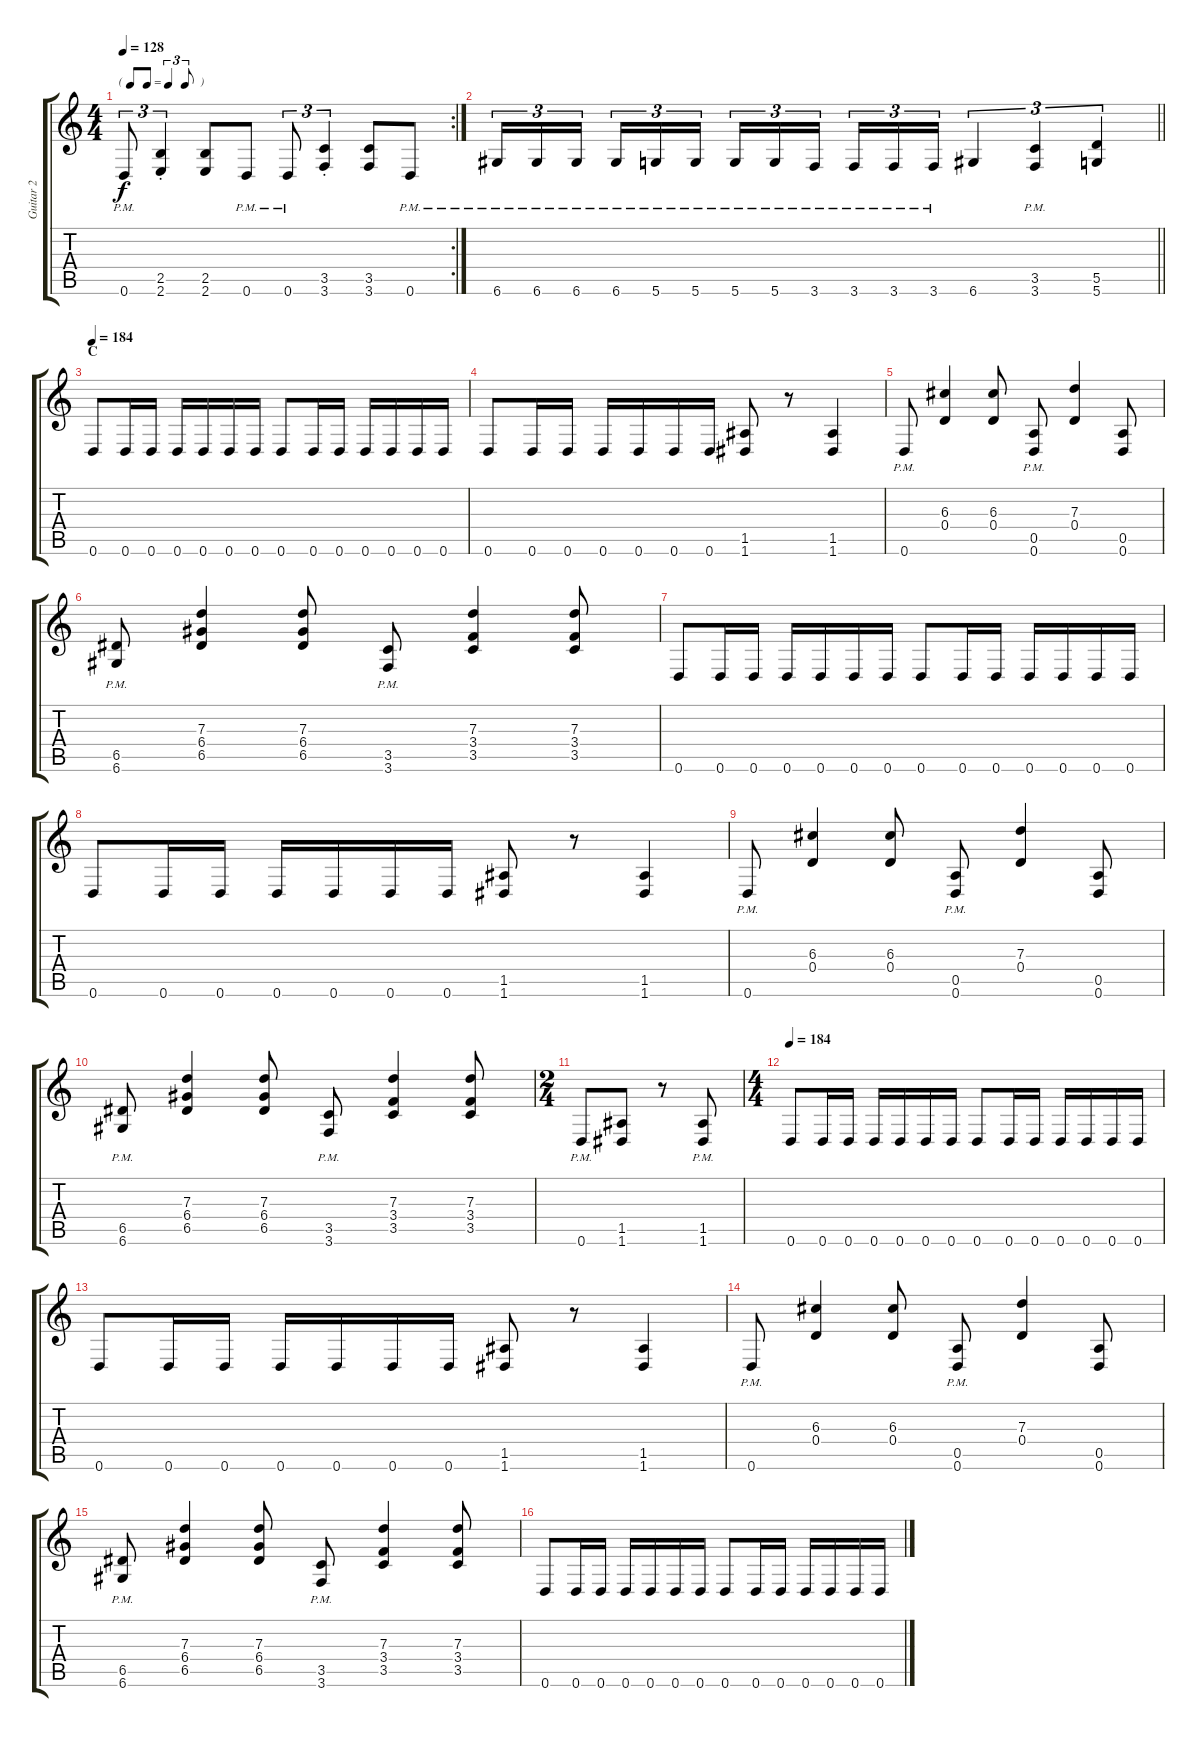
\track ("Guitar 2" "Guitar 2") {instrument distortionguitar}
\staff {score tabs}
\tuning (E4 B3 G3 D3 A2 D2) {hide}
\rc 2
\ts (4 4)
\tf triplet8th
\tempo 128
\clef g2
\ks c
0.6{pm}.8{tu (3 2) dy f} (2.5{st} 2.6{st}).4{tu (3 2)} (2.5 2.6).8 0.6{pm}.8 0.6{pm}.8{tu (3 2)} (3.5{st} 3.6{st}).4{tu (3 2)} (3.5 3.6).8 0.6{pm}.8 |
\barLineRight lightlight
6.6{pm}.16{tu (3 2)} 6.6{pm}.16{tu (3 2)} 6.6{pm}.16{tu (3 2) beam splitsecondary} 6.6{pm}.16{tu (3 2)} 5.6{pm}.16{tu (3 2)} 5.6{pm}.16{tu (3 2)} 5.6{pm}.16{tu (3 2)} 5.6{pm}.16{tu (3 2)} 3.6{pm}.16{tu (3 2) beam splitsecondary} 3.6{pm}.16{tu (3 2)} 3.6{pm}.16{tu (3 2)} 3.6{pm}.16{tu (3 2)} 6.6.4{tu (3 2)} (3.5{pm} 3.6{pm}).4{tu (3 2)} (5.5 5.6).4{tu (3 2)} |
\section ("" "C")
\tempo 184
0.6.8 0.6.16 0.6.16 0.6.16 0.6.16 0.6.16 0.6.16 0.6.8 0.6.16 0.6.16 0.6.16 0.6.16 0.6.16 0.6.16 |
0.6.8 0.6.16 0.6.16 0.6.16 0.6.16 0.6.16 0.6.16 (1.5 1.6).8 r.8 (1.5 1.6).4 |
0.6{pm}.8 (6.3 0.4).4 (6.3 0.4).8 (0.5{pm} 0.6{pm}).8 (7.3 0.4).4 (0.5 0.6).8 |
(6.5{pm} 6.6{pm}).8 (7.3 6.4 6.5).4 (7.3 6.4 6.5).8 (3.5{pm} 3.6{pm}).8 (7.3 3.4 3.5).4 (7.3 3.4 3.5).8 |
0.6.8 0.6.16 0.6.16 0.6.16 0.6.16 0.6.16 0.6.16 0.6.8 0.6.16 0.6.16 0.6.16 0.6.16 0.6.16 0.6.16 |
0.6.8 0.6.16 0.6.16 0.6.16 0.6.16 0.6.16 0.6.16 (1.5 1.6).8 r.8 (1.5 1.6).4 |
0.6{pm}.8 (6.3 0.4).4 (6.3 0.4).8 (0.5{pm} 0.6{pm}).8 (7.3 0.4).4 (0.5 0.6).8 |
(6.5{pm} 6.6{pm}).8 (7.3 6.4 6.5).4 (7.3 6.4 6.5).8 (3.5{pm} 3.6{pm}).8 (7.3 3.4 3.5).4 (7.3 3.4 3.5).8 |
\ts (2 4)
0.6{pm}.8 (1.5 1.6).8 r.8 (1.5{pm} 1.6{pm}).8 |
\ts (4 4)
\tempo 184
0.6.8 0.6.16 0.6.16 0.6.16 0.6.16 0.6.16 0.6.16 0.6.8 0.6.16 0.6.16 0.6.16 0.6.16 0.6.16 0.6.16 |
0.6.8 0.6.16 0.6.16 0.6.16 0.6.16 0.6.16 0.6.16 (1.5 1.6).8 r.8 (1.5 1.6).4 |
0.6{pm}.8 (6.3 0.4).4 (6.3 0.4).8 (0.5{pm} 0.6{pm}).8 (7.3 0.4).4 (0.5 0.6).8 |
(6.5{pm} 6.6{pm}).8 (7.3 6.4 6.5).4 (7.3 6.4 6.5).8 (3.5{pm} 3.6{pm}).8 (7.3 3.4 3.5).4 (7.3 3.4 3.5).8 |
0.6.8 0.6.16 0.6.16 0.6.16 0.6.16 0.6.16 0.6.16 0.6.8 0.6.16 0.6.16 0.6.16 0.6.16 0.6.16 0.6.16
